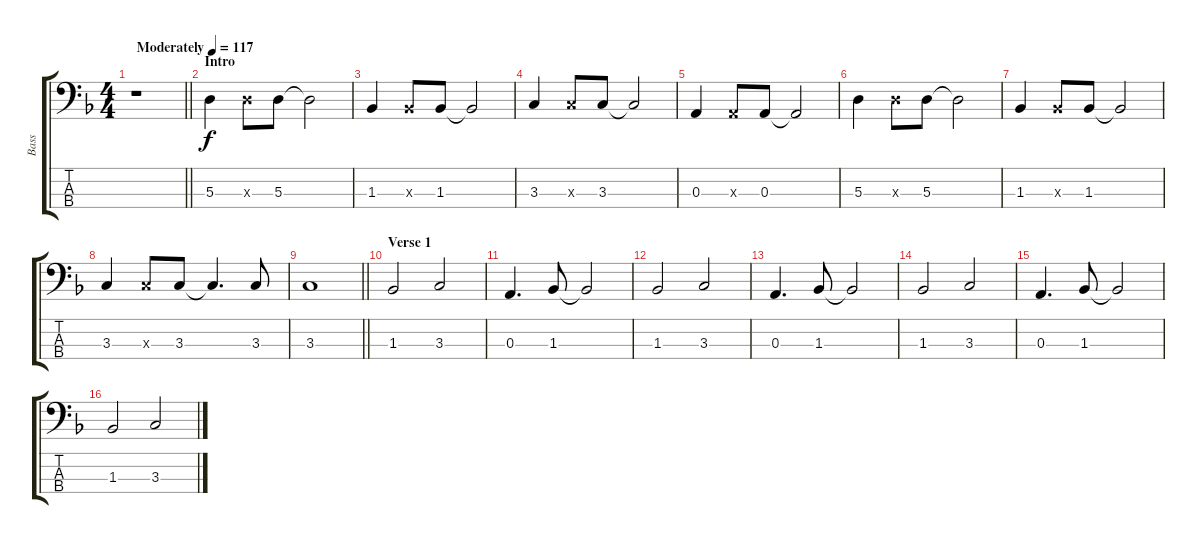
\track ("Bass" "Bass") {instrument electricbassfinger}
\staff {score tabs}
\tuning (G2 D2 A1 E1) {hide}
\ts (4 4)
\tempo (117 "Moderately")
\clef f4
\barLineRight lightlight
\ks dminor
r.1{dy f instrument electricbassfinger} |
\section ("" "Intro")
5.3.4 5.3{x}.8 5.3.8 5.3{t}.2 |
1.3.4 1.3{x}.8 1.3.8 1.3{t}.2 |
3.3.4 3.3{x}.8 3.3.8 3.3{t}.2 |
0.3.4 0.3{x}.8 0.3.8 0.3{t}.2 |
5.3.4 5.3{x}.8 5.3.8 5.3{t}.2 |
1.3.4 1.3{x}.8 1.3.8 1.3{t}.2 |
3.3.4 3.3{x}.8 3.3.8 3.3{t}.4{d} 3.3.8 |
\barLineRight lightlight
3.3.1 |
\section ("" "Verse 1")
1.3.2 3.3.2 |
0.3.4{d} 1.3.8 1.3{t}.2 |
1.3.2 3.3.2 |
0.3.4{d} 1.3.8 1.3{t}.2 |
1.3.2 3.3.2 |
0.3.4{d} 1.3.8 1.3{t}.2 |
1.3.2 3.3.2
